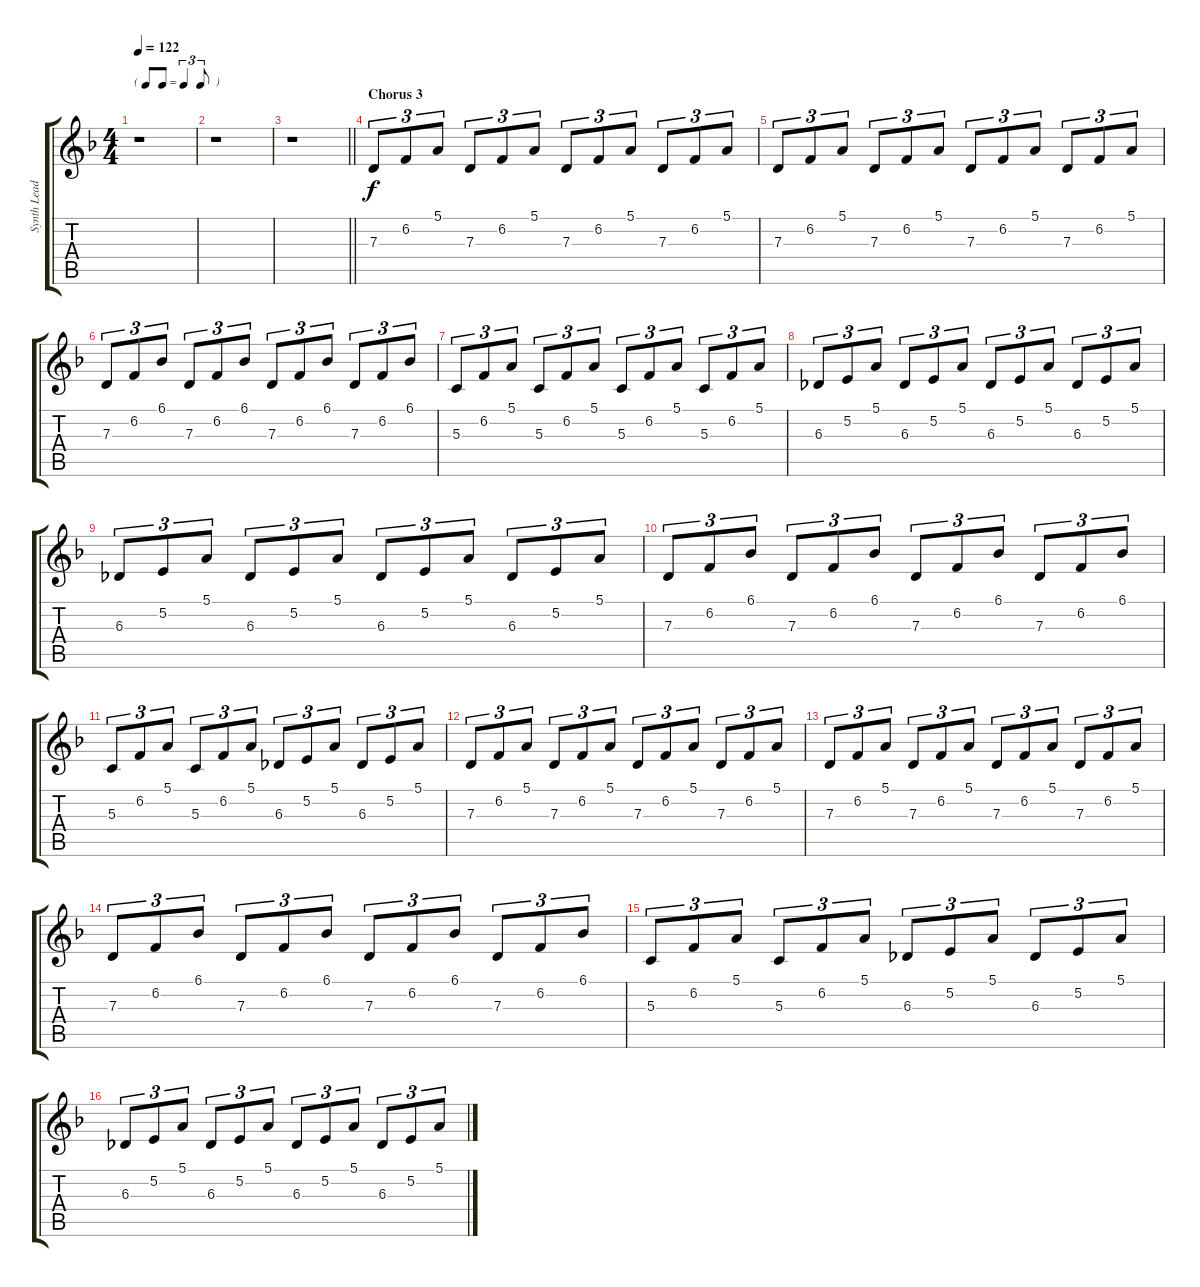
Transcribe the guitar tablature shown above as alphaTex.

\track ("Synth Lead" "Synth Lead") {instrument lead2sawtooth}
\staff {score tabs}
\tuning (E4 B3 G3 D3 A2 E2) {hide}
\ts (4 4)
\tf triplet8th
\tempo 122
\clef g2
\ks dminor
r.1{dy f} |
r.1 |
\barLineRight lightlight
r.1 |
\section ("" "Chorus 3")
7.3.8{tu (3 2)} 6.2.8{tu (3 2)} 5.1.8{tu (3 2)} 7.3.8{tu (3 2)} 6.2.8{tu (3 2)} 5.1.8{tu (3 2)} 7.3.8{tu (3 2)} 6.2.8{tu (3 2)} 5.1.8{tu (3 2)} 7.3.8{tu (3 2)} 6.2.8{tu (3 2)} 5.1.8{tu (3 2)} |
7.3.8{tu (3 2)} 6.2.8{tu (3 2)} 5.1.8{tu (3 2)} 7.3.8{tu (3 2)} 6.2.8{tu (3 2)} 5.1.8{tu (3 2)} 7.3.8{tu (3 2)} 6.2.8{tu (3 2)} 5.1.8{tu (3 2)} 7.3.8{tu (3 2)} 6.2.8{tu (3 2)} 5.1.8{tu (3 2)} |
7.3.8{tu (3 2)} 6.2.8{tu (3 2)} 6.1.8{tu (3 2)} 7.3.8{tu (3 2)} 6.2.8{tu (3 2)} 6.1.8{tu (3 2)} 7.3.8{tu (3 2)} 6.2.8{tu (3 2)} 6.1.8{tu (3 2)} 7.3.8{tu (3 2)} 6.2.8{tu (3 2)} 6.1.8{tu (3 2)} |
5.3.8{tu (3 2)} 6.2.8{tu (3 2)} 5.1.8{tu (3 2)} 5.3.8{tu (3 2)} 6.2.8{tu (3 2)} 5.1.8{tu (3 2)} 5.3.8{tu (3 2)} 6.2.8{tu (3 2)} 5.1.8{tu (3 2)} 5.3.8{tu (3 2)} 6.2.8{tu (3 2)} 5.1.8{tu (3 2)} |
6.3.8{tu (3 2)} 5.2.8{tu (3 2)} 5.1.8{tu (3 2)} 6.3.8{tu (3 2)} 5.2.8{tu (3 2)} 5.1.8{tu (3 2)} 6.3.8{tu (3 2)} 5.2.8{tu (3 2)} 5.1.8{tu (3 2)} 6.3.8{tu (3 2)} 5.2.8{tu (3 2)} 5.1.8{tu (3 2)} |
6.3.8{tu (3 2)} 5.2.8{tu (3 2)} 5.1.8{tu (3 2)} 6.3.8{tu (3 2)} 5.2.8{tu (3 2)} 5.1.8{tu (3 2)} 6.3.8{tu (3 2)} 5.2.8{tu (3 2)} 5.1.8{tu (3 2)} 6.3.8{tu (3 2)} 5.2.8{tu (3 2)} 5.1.8{tu (3 2)} |
7.3.8{tu (3 2)} 6.2.8{tu (3 2)} 6.1.8{tu (3 2)} 7.3.8{tu (3 2)} 6.2.8{tu (3 2)} 6.1.8{tu (3 2)} 7.3.8{tu (3 2)} 6.2.8{tu (3 2)} 6.1.8{tu (3 2)} 7.3.8{tu (3 2)} 6.2.8{tu (3 2)} 6.1.8{tu (3 2)} |
5.3.8{tu (3 2)} 6.2.8{tu (3 2)} 5.1.8{tu (3 2)} 5.3.8{tu (3 2)} 6.2.8{tu (3 2)} 5.1.8{tu (3 2)} 6.3.8{tu (3 2)} 5.2.8{tu (3 2)} 5.1.8{tu (3 2)} 6.3.8{tu (3 2)} 5.2.8{tu (3 2)} 5.1.8{tu (3 2)} |
7.3.8{tu (3 2)} 6.2.8{tu (3 2)} 5.1.8{tu (3 2)} 7.3.8{tu (3 2)} 6.2.8{tu (3 2)} 5.1.8{tu (3 2)} 7.3.8{tu (3 2)} 6.2.8{tu (3 2)} 5.1.8{tu (3 2)} 7.3.8{tu (3 2)} 6.2.8{tu (3 2)} 5.1.8{tu (3 2)} |
7.3.8{tu (3 2)} 6.2.8{tu (3 2)} 5.1.8{tu (3 2)} 7.3.8{tu (3 2)} 6.2.8{tu (3 2)} 5.1.8{tu (3 2)} 7.3.8{tu (3 2)} 6.2.8{tu (3 2)} 5.1.8{tu (3 2)} 7.3.8{tu (3 2)} 6.2.8{tu (3 2)} 5.1.8{tu (3 2)} |
7.3.8{tu (3 2)} 6.2.8{tu (3 2)} 6.1.8{tu (3 2)} 7.3.8{tu (3 2)} 6.2.8{tu (3 2)} 6.1.8{tu (3 2)} 7.3.8{tu (3 2)} 6.2.8{tu (3 2)} 6.1.8{tu (3 2)} 7.3.8{tu (3 2)} 6.2.8{tu (3 2)} 6.1.8{tu (3 2)} |
5.3.8{tu (3 2)} 6.2.8{tu (3 2)} 5.1.8{tu (3 2)} 5.3.8{tu (3 2)} 6.2.8{tu (3 2)} 5.1.8{tu (3 2)} 6.3.8{tu (3 2)} 5.2.8{tu (3 2)} 5.1.8{tu (3 2)} 6.3.8{tu (3 2)} 5.2.8{tu (3 2)} 5.1.8{tu (3 2)} |
6.3.8{tu (3 2)} 5.2.8{tu (3 2)} 5.1.8{tu (3 2)} 6.3.8{tu (3 2)} 5.2.8{tu (3 2)} 5.1.8{tu (3 2)} 6.3.8{tu (3 2)} 5.2.8{tu (3 2)} 5.1.8{tu (3 2)} 6.3.8{tu (3 2)} 5.2.8{tu (3 2)} 5.1.8{tu (3 2)}
